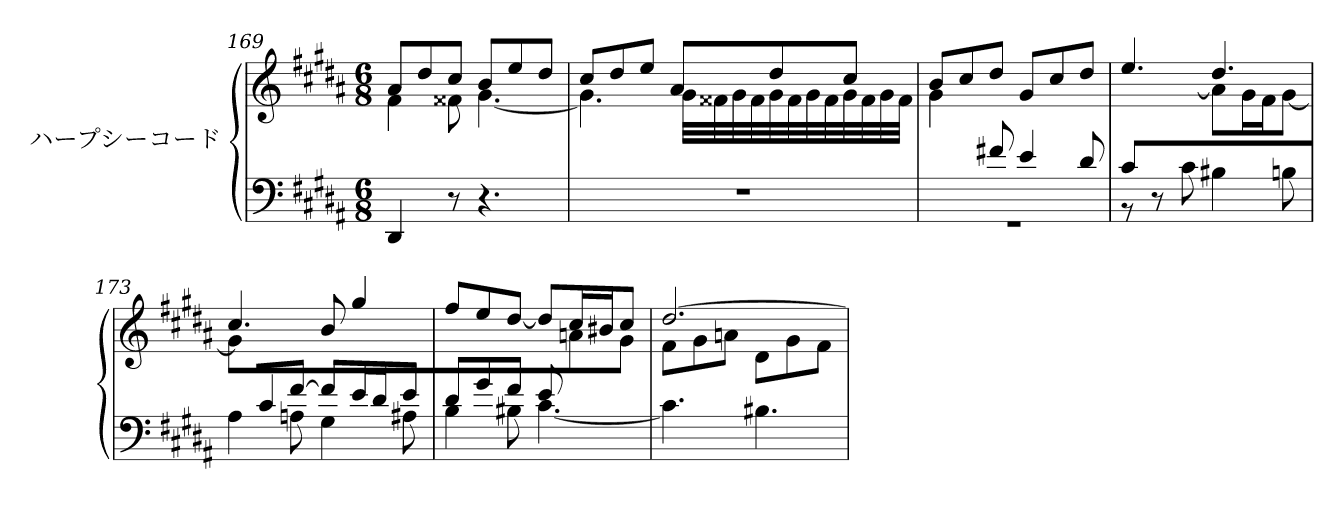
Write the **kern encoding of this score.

**kern	**kern
*part1	*part1
*staff2	*staff1
*I"ハープシーコード	*
*clefF4	*clefG2
*k[f#c#g#d#a#]	*k[f#c#g#d#a#]
*M6/8	*M6/8
=169	=169
*	*^
4DD#/	8a#/L	4f#\
.	8dd#/	.
8r	8cc#/J	8f##X\
4.r	8b/L	[4.g#\
.	8ee/	.
.	8dd#/J	.
=170	=170	=170
2.r	8cc#/L	4.g#\]
.	8dd#/	.
.	8ee/J	.
.	8a#/L	32g#\LLL
.	.	32f##X\
.	.	32g#\
.	.	32f##\
.	8dd#/	32g#\
.	.	32f##\
.	.	32g#\
.	.	32f##\
.	8cc#/J	32g#\
.	.	32f##\
.	.	32g#\
.	.	32f##\JJJ
!!LO:LB:g=z	!!
=171	=171	=171
*^	*	*
4ryy	2.rGG	8b/L	4g#\
.	.	8cc#/	.
8f#X/	.	8dd#/J	2ryy
4e/	.	8g#/L	.
.	.	8cc#/	.
8d#/	.	8dd#/J	.
=172	=172	=172	=172
8c#/L	8r	4.ee/	8ryy
2ryy	8r	.	8e\
.	8c#\	.	[8an\J
.	4B#X\	4.dd#/	8a\L]
.	.	.	16g#\L
.	.	.	16f#\J
8ryy	8Bn\	.	[8g#\J
=173	=173	=173	=173
8ryy	4A#\	4.cc#/	8g#\L]
8c#/	.	.	2ryy
[8f#/J	8An\	.	.
8f#/L]	4G#\	8b/	.
16e/L	.	4gg#/	.
16d#/J	.	.	.
8e/J	8A#X\	.	8ryy
=174	=174	=174	=174
8d#/L	4B\	8ff#/L	2ryy
8g#/	.	8ee/	.
8f#/J	8B#X\	[8dd#/J	.
8e/L	[4.c#\	8dd#/L]	.
4ryy	.	16cc#/L	8an\
.	.	16b#X/J	.
.	.	8cc#/J	8g#\J
*v	*v	*	*
!!LO:LB:g=z	!!
=175	=175	=175
4.c#\]	[2.dd#/	8f#\L
.	.	8g#\
.	.	8an\J
4.B#X\	.	8d#\L
.	.	8g#\
.	.	8f#\J
*	*v	*v
=	=
*-	*-
